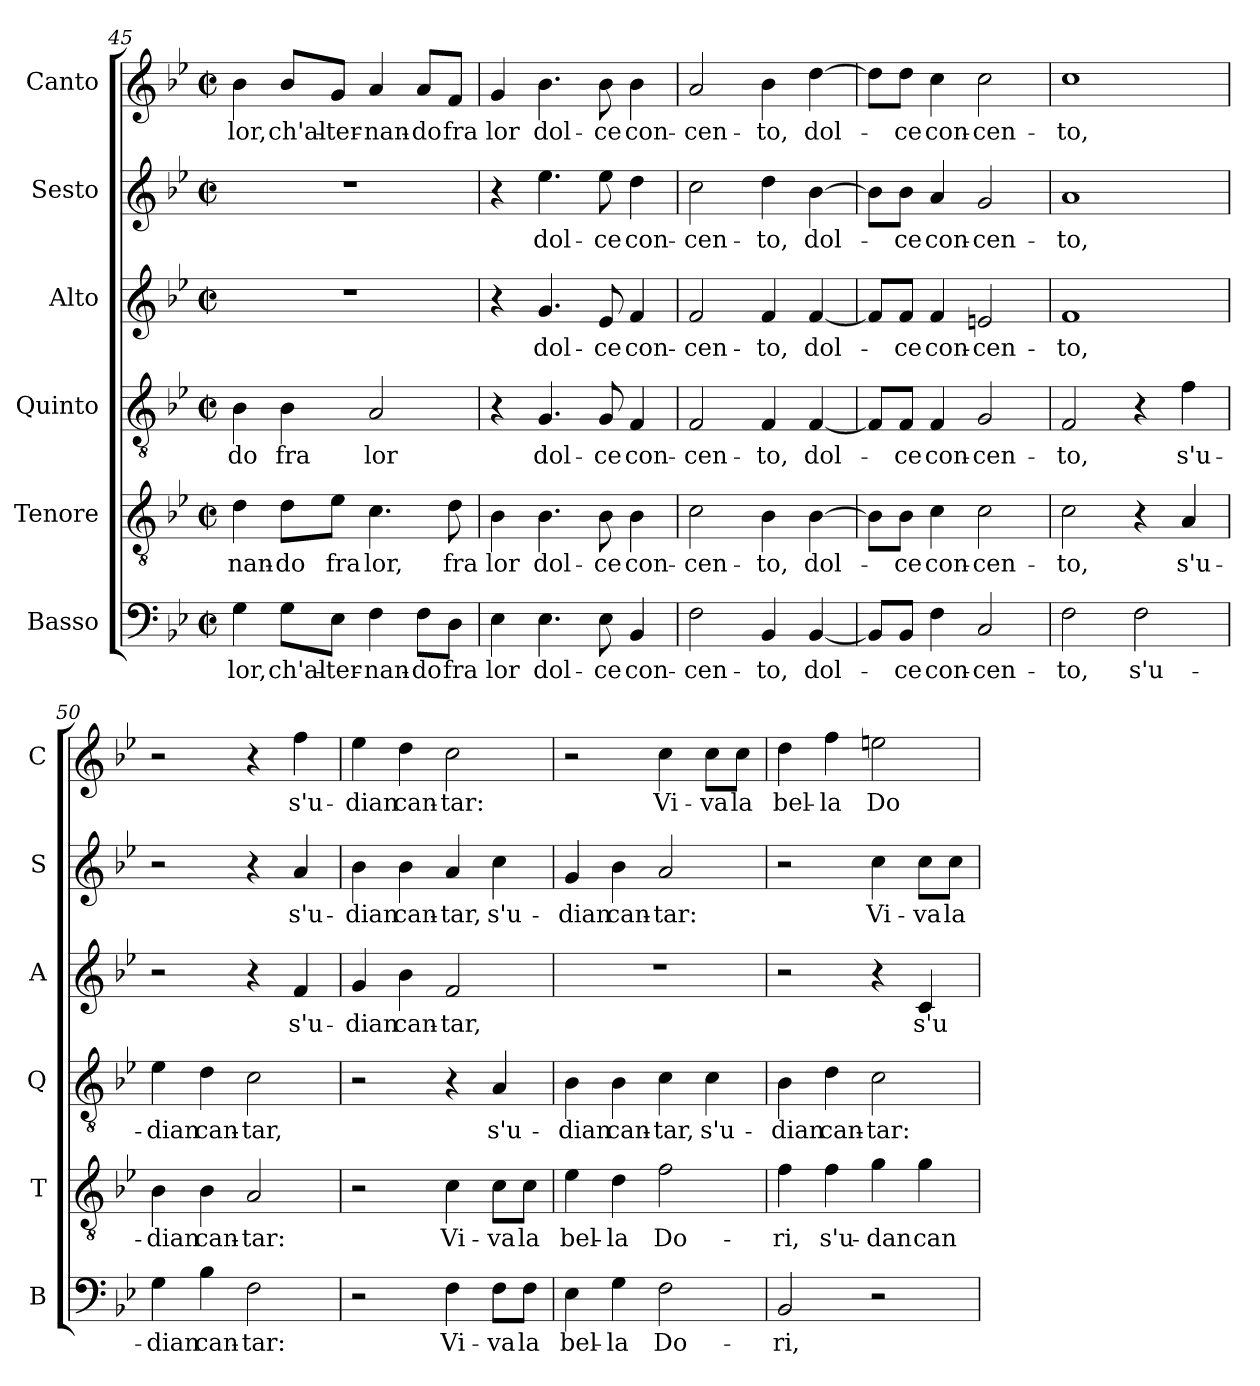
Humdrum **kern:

**kern	**text	**kern	**text	**kern	**text	**kern	**text	**kern	**text	**kern	**text
*part6	*part6	*part5	*part5	*part4	*part4	*part3	*part3	*part2	*part2	*part1	*part1
*staff6	*staff6	*staff5	*staff5	*staff4	*staff4	*staff3	*staff3	*staff2	*staff2	*staff1	*staff1
*I"Basso	*	*I"Tenore	*	*I"Quinto	*	*I"Alto	*	*I"Sesto	*	*I"Canto	*
*I'B	*	*I'T	*	*I'Q	*	*I'A	*	*I'S	*	*I'C	*
*clefF4	*	*clefGv2	*	*clefGv2	*	*clefG2	*	*clefG2	*	*clefG2	*
*k[b-e-]	*	*k[b-e-]	*	*k[b-e-]	*	*k[b-e-]	*	*k[b-e-]	*	*k[b-e-]	*
*B-:	*	*B-:	*	*B-:	*	*B-:	*	*B-:	*	*B-:	*
*M2/2	*	*M2/2	*	*M2/2	*	*M2/2	*	*M2/2	*	*M2/2	*
*met(c|)	*	*met(c|)	*	*met(c|)	*	*met(c|)	*	*met(c|)	*	*met(c|)	*
=45	=45	=45	=45	=45	=45	=45	=45	=45	=45	=45	=45
!	!LO:LY:b	!	!LO:LY:b	!	!LO:LY:b	!	!	!	!	!	!LO:LY:b
4G\	lor,	4d\	-nan-	4B-\	-do	1r	.	1r	.	4b-\	lor,
!	!LO:LY:b	!	!LO:LY:b	!	!LO:LY:b	!	!	!	!	!	!LO:LY:b
8G\L	ch'al-	8d\L	-do	4B-\	fra	.	.	.	.	8b-/L	ch'al-
!	!LO:LY:b	!	!LO:LY:b	!	!	!	!	!	!	!	!LO:LY:b
8E-\J	-ter-	8e-\J	fra	.	.	.	.	.	.	8g/J	-ter-
!	!LO:LY:b	!	!LO:LY:b	!	!LO:LY:b	!	!	!	!	!	!LO:LY:b
4F\	-nan-	4.c\	lor,	2A/	lor	.	.	.	.	4a/	-nan-
!	!LO:LY:b	!	!	!	!	!	!	!	!	!	!LO:LY:b
8F\L	-do	.	.	.	.	.	.	.	.	8a/L	-do
!	!LO:LY:b	!	!LO:LY:b	!	!	!	!	!	!	!	!LO:LY:b
8D\J	fra	8d\	fra	.	.	.	.	.	.	8f/J	fra
=46	=46	=46	=46	=46	=46	=46	=46	=46	=46	=46	=46
!	!LO:LY:b	!	!LO:LY:b	!	!	!	!	!	!	!	!LO:LY:b
4E-\	lor	4B-\	lor	4r	.	4r	.	4r	.	4g/	lor
!	!LO:LY:b	!	!LO:LY:b	!	!LO:LY:b	!	!LO:LY:b	!	!LO:LY:b	!	!LO:LY:b
4.E-\	dol-	4.B-\	dol-	4.G/	dol-	4.g/	dol-	4.ee-\	dol-	4.b-\	dol-
!	!LO:LY:b	!	!LO:LY:b	!	!LO:LY:b	!	!LO:LY:b	!	!LO:LY:b	!	!LO:LY:b
8E-\	-ce	8B-\	-ce	8G/	-ce	8e-/	-ce	8ee-\	-ce	8b-\	-ce
!	!LO:LY:b	!	!LO:LY:b	!	!LO:LY:b	!	!LO:LY:b	!	!LO:LY:b	!	!LO:LY:b
4BB-/	con-	4B-\	con-	4F/	con-	4f/	con-	4dd\	con-	4b-\	con-
=47	=47	=47	=47	=47	=47	=47	=47	=47	=47	=47	=47
!	!LO:LY:b	!	!LO:LY:b	!	!LO:LY:b	!	!LO:LY:b	!	!LO:LY:b	!	!LO:LY:b
2F\	-cen-	2c\	-cen-	2F/	-cen-	2f/	-cen-	2cc\	-cen-	2a/	-cen-
!	!LO:LY:b	!	!LO:LY:b	!	!LO:LY:b	!	!LO:LY:b	!	!LO:LY:b	!	!LO:LY:b
4BB-/	-to,	4B-\	-to,	4F/	-to,	4f/	-to,	4dd\	-to,	4b-\	-to,
!	!LO:LY:b	!	!LO:LY:b	!	!LO:LY:b	!	!LO:LY:b	!	!LO:LY:b	!	!LO:LY:b
[4BB-/	dol-	[4B-\	dol-	[4F/	dol-	[4f/	dol-	[4b-\	dol-	[4dd\	dol-
=48	=48	=48	=48	=48	=48	=48	=48	=48	=48	=48	=48
8BB-/L]	.	8B-\L]	.	8F/L]	.	8f/L]	.	8b-\L]	.	8dd\L]	.
!	!LO:LY:b	!	!LO:LY:b	!	!LO:LY:b	!	!LO:LY:b	!	!LO:LY:b	!	!LO:LY:b
8BB-/J	-ce	8B-\J	-ce	8F/J	-ce	8f/J	-ce	8b-\J	-ce	8dd\J	-ce
!	!LO:LY:b	!	!LO:LY:b	!	!LO:LY:b	!	!LO:LY:b	!	!LO:LY:b	!	!LO:LY:b
4F\	con-	4c\	con-	4F/	con-	4f/	con-	4a/	con-	4cc\	con-
!	!LO:LY:b	!	!LO:LY:b	!	!LO:LY:b	!	!LO:LY:b	!	!LO:LY:b	!	!LO:LY:b
2C/	-cen-	2c\	-cen-	2G/	-cen-	2en/	-cen-	2g/	-cen-	2cc\	-cen-
!!LO:PB:g=z
=49	=49	=49	=49	=49	=49	=49	=49	=49	=49	=49	=49
!	!LO:LY:b	!	!LO:LY:b	!	!LO:LY:b	!	!LO:LY:b	!	!LO:LY:b	!	!LO:LY:b
2F\	-to,	2c\	-to,	2F/	-to,	1f	-to,	1a	-to,	1cc	-to,
!	!LO:LY:b	!	!	!	!	!	!	!	!	!	!
2F\	s'u-	4r	.	4r	.	.	.	.	.	.	.
!	!	!	!LO:LY:b	!	!LO:LY:b	!	!	!	!	!	!
.	.	4A/	s'u-	4f\	s'u-	.	.	.	.	.	.
=50	=50	=50	=50	=50	=50	=50	=50	=50	=50	=50	=50
!	!LO:LY:b	!	!LO:LY:b	!	!LO:LY:b	!	!	!	!	!	!
4G\	-dian	4B-\	-dian	4e-\	-dian	2r	.	2r	.	2r	.
!	!LO:LY:b	!	!LO:LY:b	!	!LO:LY:b	!	!	!	!	!	!
4B-\	can-	4B-\	can-	4d\	can-	.	.	.	.	.	.
!	!LO:LY:b	!	!LO:LY:b	!	!LO:LY:b	!	!	!	!	!	!
2F\	-tar:	2A/	-tar:	2c\	-tar,	4r	.	4r	.	4r	.
!	!	!	!	!	!	!	!LO:LY:b	!	!LO:LY:b	!	!LO:LY:b
.	.	.	.	.	.	4f/	s'u-	4a/	s'u-	4ff\	s'u-
=51	=51	=51	=51	=51	=51	=51	=51	=51	=51	=51	=51
!	!	!	!	!	!	!	!LO:LY:b	!	!LO:LY:b	!	!LO:LY:b
2r	.	2r	.	2r	.	4g/	-dian	4b-\	-dian	4ee-\	-dian
!	!	!	!	!	!	!	!LO:LY:b	!	!LO:LY:b	!	!LO:LY:b
.	.	.	.	.	.	4b-\	can-	4b-\	can-	4dd\	can-
!	!LO:LY:b	!	!LO:LY:b	!	!	!	!LO:LY:b	!	!LO:LY:b	!	!LO:LY:b
4F\	Vi-	4c\	Vi-	4r	.	2f/	-tar,	4a/	-tar,	2cc\	-tar:
!	!LO:LY:b	!	!LO:LY:b	!	!LO:LY:b	!	!	!	!LO:LY:b	!	!
8F\L	-va	8c\L	-va	4A/	s'u-	.	.	4cc\	s'u-	.	.
!	!LO:LY:b	!	!LO:LY:b	!	!	!	!	!	!	!	!
8F\J	la	8c\J	la	.	.	.	.	.	.	.	.
=52	=52	=52	=52	=52	=52	=52	=52	=52	=52	=52	=52
!	!LO:LY:b	!	!LO:LY:b	!	!LO:LY:b	!	!	!	!LO:LY:b	!	!
4E-\	bel-	4e-\	bel-	4B-\	-dian	1r	.	4g/	-dian	2r	.
!	!LO:LY:b	!	!LO:LY:b	!	!LO:LY:b	!	!	!	!LO:LY:b	!	!
4G\	-la	4d\	-la	4B-\	can-	.	.	4b-\	can-	.	.
!	!LO:LY:b	!	!LO:LY:b	!	!LO:LY:b	!	!	!	!LO:LY:b	!	!LO:LY:b
2F\	Do-	2f\	Do-	4c\	-tar,	.	.	2a/	-tar:	4cc\	Vi-
!	!	!	!	!	!LO:LY:b	!	!	!	!	!	!LO:LY:b
.	.	.	.	4c\	s'u-	.	.	.	.	8cc\L	-va
!	!	!	!	!	!	!	!	!	!	!	!LO:LY:b
.	.	.	.	.	.	.	.	.	.	8cc\J	la
=53	=53	=53	=53	=53	=53	=53	=53	=53	=53	=53	=53
!	!LO:LY:b	!	!LO:LY:b	!	!LO:LY:b	!	!	!	!	!	!LO:LY:b
2BB-/	-ri,	4f\	-ri,	4B-\	-dian	2r	.	2r	.	4dd\	bel-
!	!	!	!LO:LY:b	!	!LO:LY:b	!	!	!	!	!	!LO:LY:b
.	.	4f\	s'u-	4d\	can-	.	.	.	.	4ff\	-la
!	!	!	!LO:LY:b	!	!LO:LY:b	!	!	!	!LO:LY:b	!	!LO:LY:b
2r	.	4g\	-dan	2c\	-tar:	4r	.	4cc\	Vi-	2een\	Do-
!	!	!	!LO:LY:b	!	!	!	!LO:LY:b	!	!LO:LY:b	!	!
.	.	4g\	can-	.	.	4c/	s'u-	8cc\L	-va	.	.
!	!	!	!	!	!	!	!	!	!LO:LY:b	!	!
.	.	.	.	.	.	.	.	8cc\J	la	.	.
=	=	=	=	=	=	=	=	=	=	=	=
*-	*-	*-	*-	*-	*-	*-	*-	*-	*-	*-	*-
